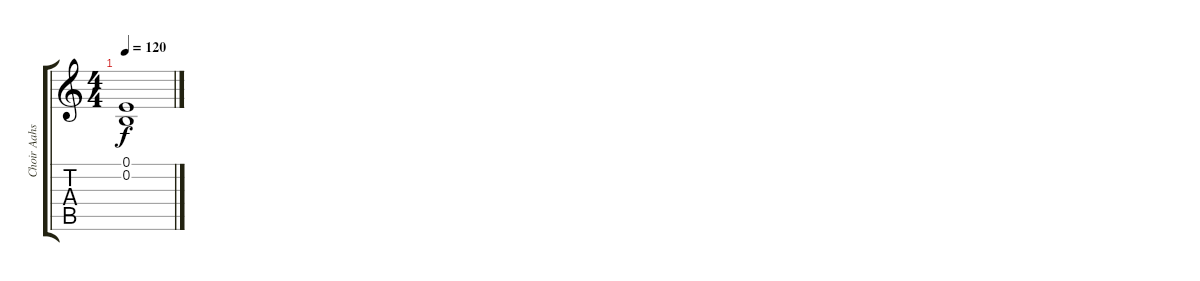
\track ("Choir Aahs" "Choir Aahs") {instrument choiraahs}
\staff {score tabs}
\tuning (E4 B3 G3 D3 A2 E2) {hide}
\ts (4 4)
\tempo 120
\clef g2
\ks c
(0.1{t} 0.2{t}).1{dy f}
